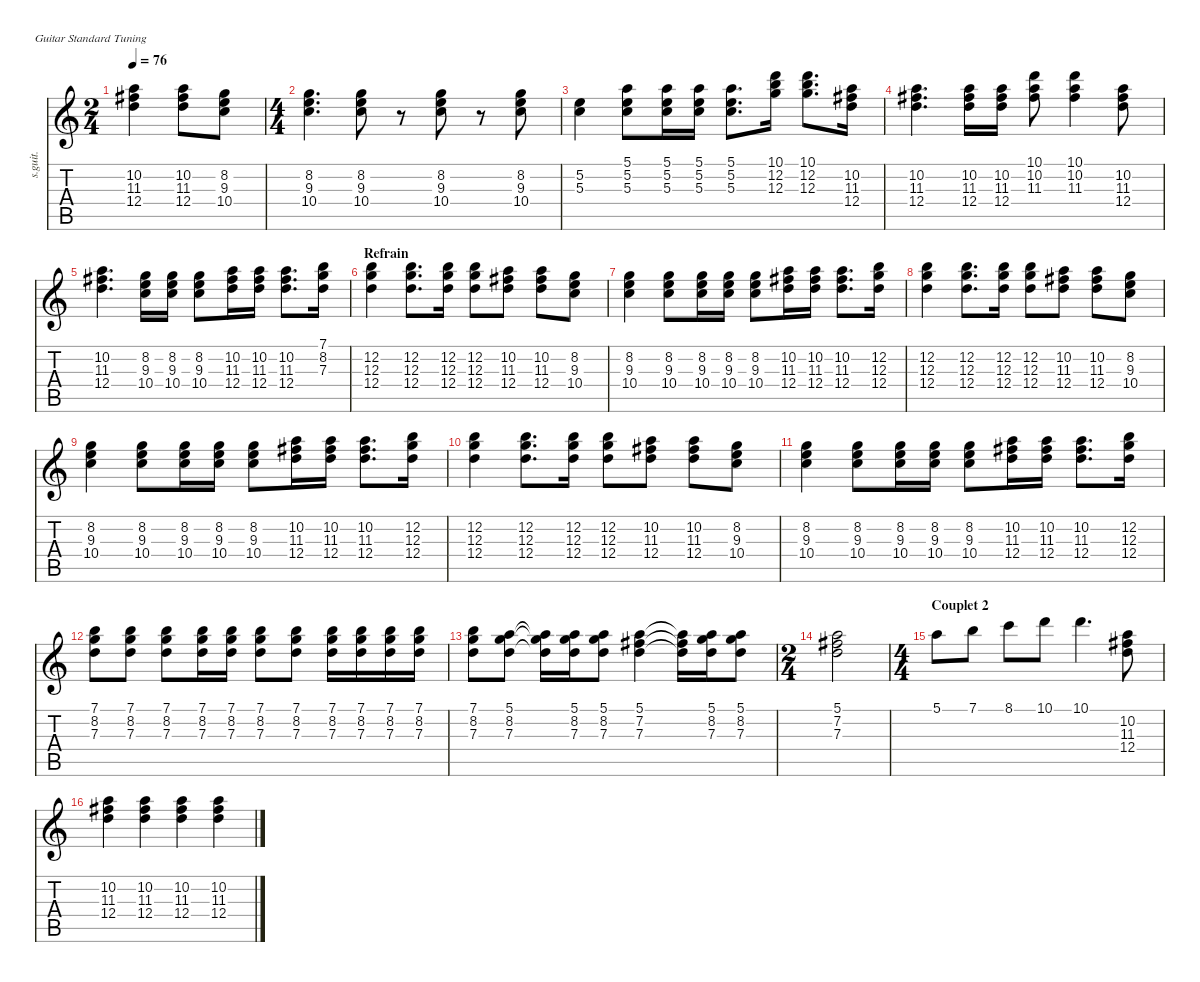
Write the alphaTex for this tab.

\defaultSystemsLayout 4
\hideDynamics
\bracketExtendMode nobrackets
\track ("mandoline (capo 5)" "s.guit.") {instrument acousticguitarsteel}
\staff {score tabs}
\tuning (E4 B3 G3 D3 A2 E2)
\ts (2 4)
\tempo 76
\clef g2
\ks c
(10.2 11.3{acc #} 12.4).4{dy f} (10.2 11.3{acc #} 12.4).8 (8.2 9.3 10.4).8 |
\ts (4 4)
(8.2 9.3 10.4).4{d} (8.2 9.3 10.4).8 r.8 (8.2 9.3 10.4).8 r.8 (8.2 9.3 10.4).8 |
(5.2 5.3).4 (5.1 5.2 5.3).8 (5.1 5.2 5.3).16 (5.1 5.2 5.3).16 (5.1 5.2 5.3).8{d} (10.1 12.2 12.3).16 (10.1 12.2 12.3).8{d} (10.2 11.3{acc #} 12.4).16 |
(10.2 11.3{acc #} 12.4).4{d} (10.2 11.3{acc #} 12.4).16 (10.2 11.3{acc #} 12.4).16 (10.1 10.2 11.3{acc #}).8 (10.1 10.2 11.3{acc #}).4 (10.2 11.3{acc #} 12.4).8 |
(10.2 11.3{acc #} 12.4).4{d} (8.2 9.3 10.4).16 (8.2 9.3 10.4).16 (8.2 9.3 10.4).8 (10.2 11.3{acc #} 12.4).16 (10.2 11.3{acc #} 12.4).16 (10.2 11.3{acc #} 12.4).8{d} (7.1 8.2 7.3).16 |
\section ("" "Refrain")
(12.2 12.3 12.4).4 (12.2 12.3 12.4).8{d} (12.2 12.3 12.4).16 (12.2 12.3 12.4).8 (10.2 11.3{acc #} 12.4).8 (10.2 11.3{acc #} 12.4).8 (8.2 9.3 10.4).8 |
(8.2 9.3 10.4).4 (8.2 9.3 10.4).8 (8.2 9.3 10.4).16 (8.2 9.3 10.4).16 (8.2 9.3 10.4).8 (10.2 11.3{acc #} 12.4).16 (10.2 11.3{acc #} 12.4).16 (10.2 11.3{acc #} 12.4).8{d} (12.2 12.3 12.4).16 |
(12.2 12.3 12.4).4 (12.2 12.3 12.4).8{d} (12.2 12.3 12.4).16 (12.2 12.3 12.4).8 (10.2 11.3{acc #} 12.4).8 (10.2 11.3{acc #} 12.4).8 (8.2 9.3 10.4).8 |
(8.2 9.3 10.4).4 (8.2 9.3 10.4).8 (8.2 9.3 10.4).16 (8.2 9.3 10.4).16 (8.2 9.3 10.4).8 (10.2 11.3{acc #} 12.4).16 (10.2 11.3{acc #} 12.4).16 (10.2 11.3{acc #} 12.4).8{d} (12.2 12.3 12.4).16 |
(12.2 12.3 12.4).4 (12.2 12.3 12.4).8{d} (12.2 12.3 12.4).16 (12.2 12.3 12.4).8 (10.2 11.3{acc #} 12.4).8 (10.2 11.3{acc #} 12.4).8 (8.2 9.3 10.4).8 |
(8.2 9.3 10.4).4 (8.2 9.3 10.4).8 (8.2 9.3 10.4).16 (8.2 9.3 10.4).16 (8.2 9.3 10.4).8 (10.2 11.3{acc #} 12.4).16 (10.2 11.3{acc #} 12.4).16 (10.2 11.3{acc #} 12.4).8{d} (12.2 12.3 12.4).16 |
(7.1 8.2 7.3).8 (7.1 8.2 7.3).8 (7.1 8.2 7.3).8 (7.1 8.2 7.3).16 (7.1 8.2 7.3).16 (7.1 8.2 7.3).8 (7.1 8.2 7.3).8 (7.1 8.2 7.3).16 (7.1 8.2 7.3).16 (7.1 8.2 7.3).16 (7.1 8.2 7.3).16 |
(7.1 8.2 7.3).8 (5.1 8.2 7.3).8 (5.1{t} 8.2{t} 7.3{t}).16 (5.1 8.2 7.3).16 (5.1 8.2 7.3).8 (5.1 7.2{acc #} 7.3).4 (5.1{t} 7.2{t acc #} 7.3{t}).16 (5.1 8.2 7.3).16 (5.1 8.2 7.3).8 |
\ts (2 4)
(5.1 7.2{acc #} 7.3).2 |
\ts (4 4)
\section ("" "Couplet 2")
5.1.8 7.1.8 8.1.8 10.1.8 10.1.4{d} (10.2 11.3{acc #} 12.4).8 |
(10.2 11.3{acc #} 12.4).4 (10.2 11.3{acc #} 12.4).4 (10.2 11.3{acc #} 12.4).4 (10.2 11.3{acc #} 12.4).4
